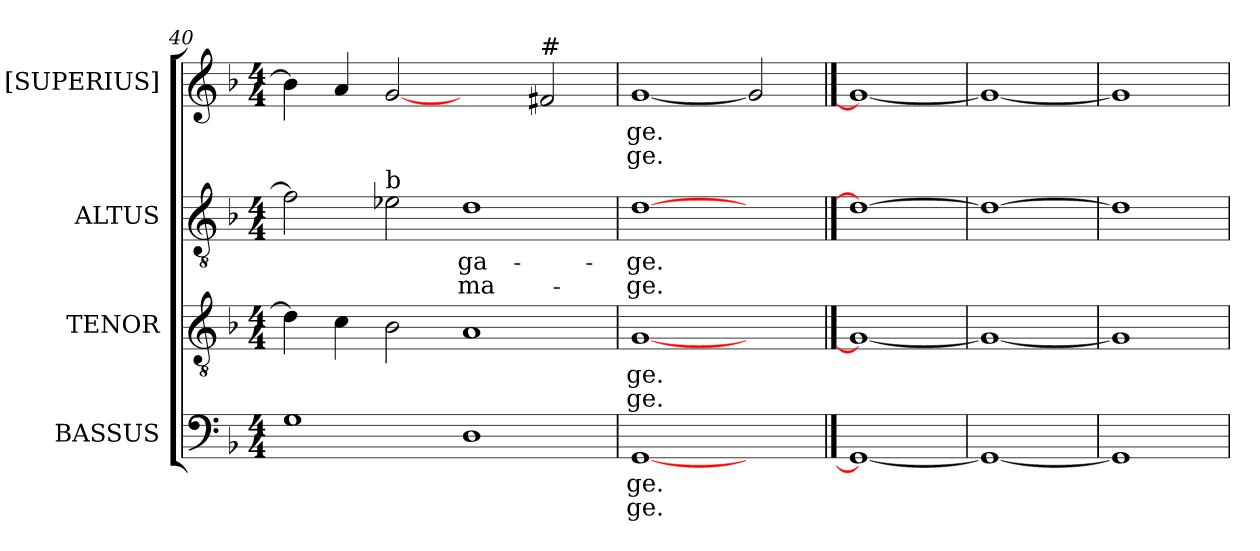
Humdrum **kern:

**kern	**text	**text	**kern	**text	**text	**kern	**text	**text	**kern	**text	**text
*part4	*part4	*part4	*part3	*part3	*part3	*part2	*part2	*part2	*part1	*part1	*part1
*staff4	*staff4	*staff4	*staff3	*staff3	*staff3	*staff2	*staff2	*staff2	*staff1	*staff1	*staff1
*I"BASSUS	*	*	*I"TENOR	*	*	*I"ALTUS	*	*	*I"[SUPERIUS]	*	*
*I'B	*	*	*I'T.	*	*	*I'T.	*	*	*I'S	*	*
*clefF4	*	*	*clefGv2	*	*	*clefGv2	*	*	*clefG2	*	*
*	*	*	*ITrd7c12	*	*	*ITrd7c12	*	*	*	*	*
*k[b-]	*	*	*k[b-]	*	*	*k[b-]	*	*	*k[b-]	*	*
*F:	*	*	*F:	*	*	*F:	*	*	*F:	*	*
*M4/4	*	*	*M4/4	*	*	*M4/4	*	*	*M4/4	*	*
=40	=40	=40	=40	=40	=40	=40	=40	=40	=40	=40	=40
1Gi	.	.	4Di\]	.	.	2Fi\]	.	.	4b-i\]	.	.
.	.	.	4Ci\	.	.	.	.	.	4ai/	.	.
!	!	!	!	!	!	!LO:TX:a:t=b	!	!	!	!	!
.	.	.	2BB-i\	.	.	2E-i\	.	.	[2gi	.	.
!	!	!	!	!	!	!	!LO:LY:b:color=#000000	!LO:LY:b:color=#000000	!	!	!
1Di	.	.	1AAi	.	.	1Di	-ga-	-ma-	2ryy	.	.
!	!	!	!	!	!	!	!	!	!LO:TX:a:t=#	!	!
.	.	.	.	.	.	.	.	.	2f#i/	.	.
=41	=41	=41	=41	=41	=41	=41	=41	=41	=41	=41	=41
!	!LO:LY:b:color=#000000	!LO:LY:b:color=#000000	!	!	!	!	!	!	!	!	!
!	!	!	!	!LO:LY:b:color=#000000	!LO:LY:b:color=#000000	!	!	!	!	!	!
!	!	!	!	!	!	!	!LO:LY:b:color=#000000	!LO:LY:b:color=#000000	!	!	!
!	!	!	!	!	!	!	!	!	!	!LO:LY:b:color=#000000	!LO:LY:b:color=#000000
[1GGi	-ge.	-ge.	[1GGi	-ge.	-ge.	[1Di	-ge.	-ge.	[1gi	-ge.	-ge.
2ryy	.	.	2ryy	.	.	2ryy	.	.	2gi]	.	.
==42	==42	==42	==42	==42	==42	==42	==42	==42	==42	==42	==42
1GGi_	.	.	1GGi_	.	.	1Di_	.	.	1gi_	.	.
=43	=43	=43	=43	=43	=43	=43	=43	=43	=43	=43	=43
1GGi_	.	.	1GGi_	.	.	1Di_	.	.	1gi_	.	.
=44	=44	=44	=44	=44	=44	=44	=44	=44	=44	=44	=44
1GGi]	.	.	1GGi]	.	.	1Di]	.	.	1gi]	.	.
=	=	=	=	=	=	=	=	=	=	=	=
*-	*-	*-	*-	*-	*-	*-	*-	*-	*-	*-	*-
